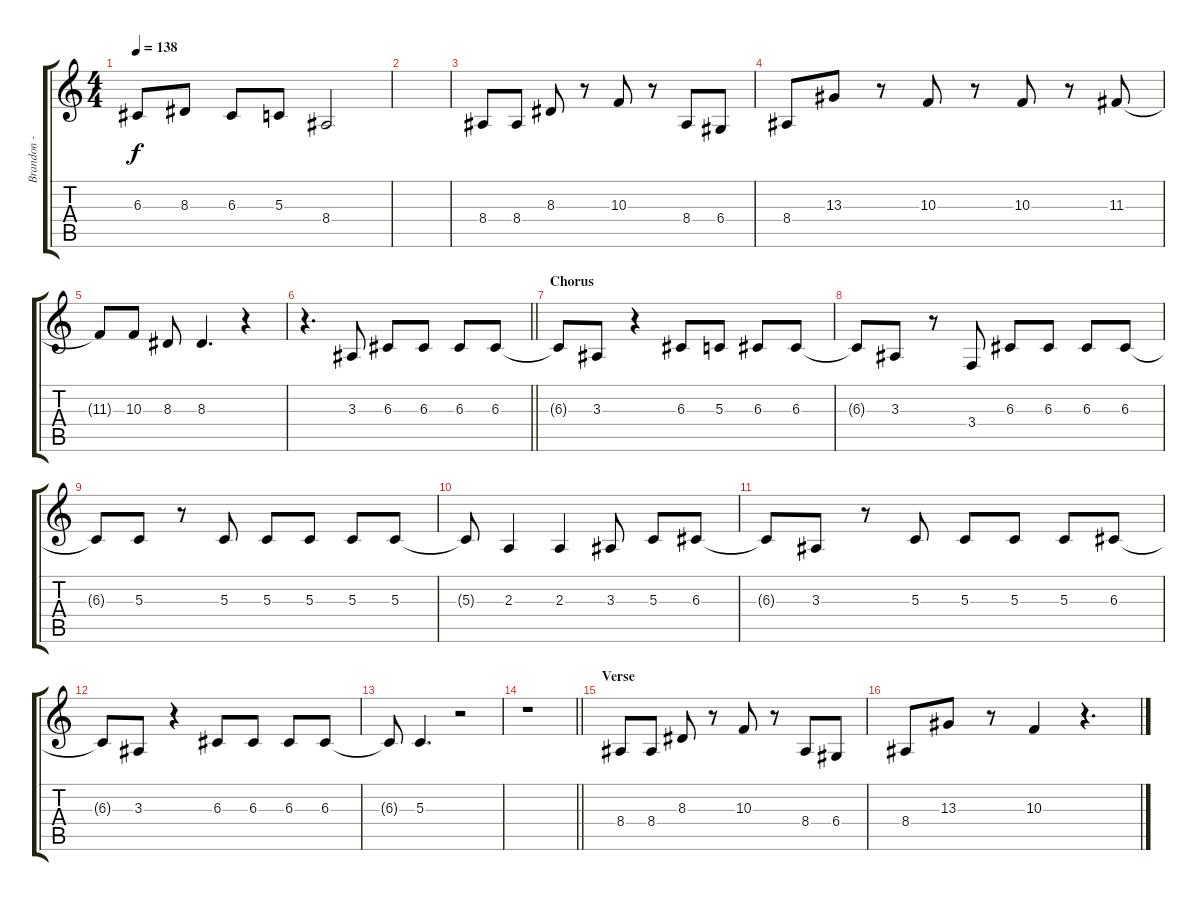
\track ("Brandon - Lead Vocals" "Brandon - ") {mute instrument tenorsax}
\staff {score tabs}
\tuning (E4 B3 G3 D3 A2 E2) {hide}
\ts (4 4)
\tempo 138
\clef g2
\ks c
6.3{t}.8{dy f} 8.3.8 6.3.8 5.3.8 8.4.2 |
|
8.4.8 8.4.8 8.3.8 r.8 10.3.8 r.8 8.4.8 6.4.8 |
8.4.8 13.3.8 r.8 10.3.8 r.8 10.3.8 r.8 11.3.8 |
11.3{t}.8 10.3.8 8.3.8 8.3.4{d} r.4 |
\barLineRight lightlight
r.4{d} 3.3.8 6.3.8 6.3.8 6.3.8 6.3.8 |
\section ("" "Chorus")
6.3{t}.8 3.3.8 r.4 6.3.8 5.3.8 6.3.8 6.3.8 |
6.3{t}.8 3.3.8 r.8 3.4.8 6.3.8 6.3.8 6.3.8 6.3.8 |
6.3{t}.8 5.3.8 r.8 5.3.8 5.3.8 5.3.8 5.3.8 5.3.8 |
5.3{t}.8 2.3.4 2.3.4 3.3.8 5.3.8 6.3.8 |
6.3{t}.8 3.3.8 r.8 5.3.8 5.3.8 5.3.8 5.3.8 6.3.8 |
6.3{t}.8 3.3.8 r.4 6.3.8 6.3.8 6.3.8 6.3.8 |
6.3{t}.8 5.3.4{d} r.2 |
\barLineRight lightlight
r.1 |
\section ("" "Verse")
8.4.8 8.4.8 8.3.8 r.8 10.3.8 r.8 8.4.8 6.4.8 |
8.4.8 13.3.8 r.8 10.3.4 r.4{d}
